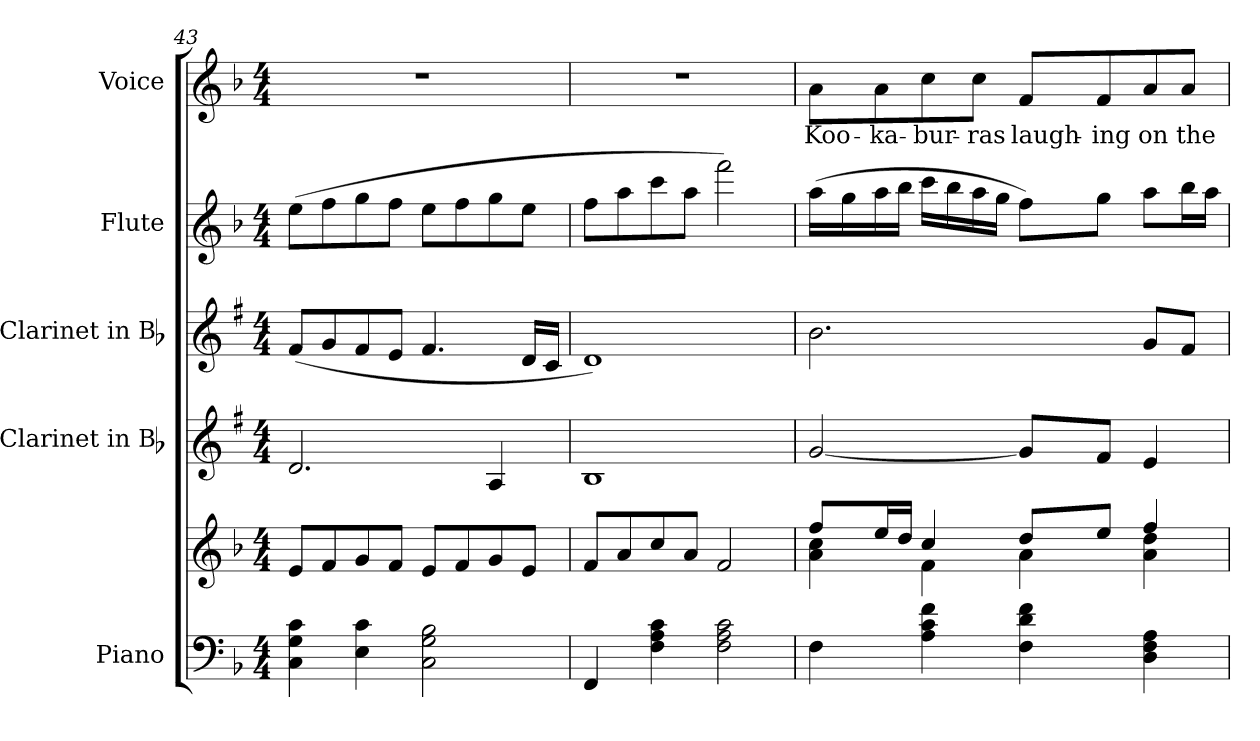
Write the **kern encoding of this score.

**kern	**kern	**kern	**kern	**kern	**kern	**text
*part5	*part5	*part4	*part3	*part2	*part1	*part1
*staff6	*staff5	*staff4	*staff3	*staff2	*staff1	*staff1
*I"Piano	*	*I"Clarinet in Bb	*I"Clarinet in Bb	*I"Flute	*I"Voice	*
*I'Pno.	*	*I'Cl.	*I'Cl.	*I'Fl.	*I'Voice	*
*clefF4	*clefG2	*clefG2	*clefG2	*clefG2	*clefG2	*
*	*	*ITrd1c2	*ITrd1c2	*	*	*
*k[b-]	*k[b-]	*k[b-]	*k[b-]	*k[b-]	*k[b-]	*
*F:	*F:	*F:	*F:	*F:	*F:	*
*M4/4	*M4/4	*M4/4	*M4/4	*M4/4	*M4/4	*
=43	=43	=43	=43	=43	=43	=43
4Ci\ 4Gi 4ci	8ei/L	2.ci/	(8ei/L	(8eei\L	1r	.
.	8fi/	.	8fi/	8ffi\	.	.
4Ei\ 4ci	8gi/	.	8ei/	8ggi\	.	.
.	8fi/J	.	8di/J	8ffi\J	.	.
2Ci\ 2Gi 2B-i	8ei/L	.	4.ei/	8eei\L	.	.
.	8fi/	.	.	8ffi\	.	.
.	8gi/	4Gi/	.	8ggi\	.	.
.	8ei/J	.	16ci/LL	8eei\J	.	.
.	.	.	16B-i/JJ	.	.	.
=44	=44	=44	=44	=44	=44	=44
4FFi/	8fi/L	1Ai	1ci)	8ffi\L	1r	.
.	8ai/	.	.	8aai\	.	.
4Fi\ 4Ai 4ci	8cci/	.	.	8ccci\	.	.
.	8ai/J	.	.	8aai\J	.	.
2Fi\ 2Ai 2ci	2fi/	.	.	2fffi\)	.	.
=45	=45	=45	=45	=45	=45	=45
*	*^	*	*	*	*	*
!	!	!	!	!	!	!	!LO:LY:b:color=#000000
4Fi\	8ffi/L	4ai\ 4cci	[2fi/	2.ai\	(16aai\LL	8ai\L	Koo-
.	.	.	.	.	16ggi\	.	.
!	!	!	!	!	!	!	!LO:LY:b:color=#000000
.	16eei/L	.	.	.	16aai\	8ai\	-ka-
.	16ddi/JJ	.	.	.	16bb-i\JJ	.	.
!	!	!	!	!	!	!	!LO:LY:b:color=#000000
4Ai\ 4ci 4fi	4cci/	4fi\	.	.	16ccci\LL	8cci\	-bur-
.	.	.	.	.	16bb-i\	.	.
!	!	!	!	!	!	!	!LO:LY:b:color=#000000
.	.	.	.	.	16aai\	8cci\J	-ras
.	.	.	.	.	16ggi\JJ	.	.
!	!	!	!	!	!	!	!LO:LY:b:color=#000000
4Fi\ 4di 4fi	8ddi/L	4ai\	8fi/L]	.	8ffi\L)	8fi/L	laugh-
!	!	!	!	!	!	!	!LO:LY:b:color=#000000
.	8eei/J	.	8ei/J	.	8ggi\J	8fi/	-ing
!	!	!	!	!	!	!	!LO:LY:b:color=#000000
4Di\ 4Fi 4Ai	4ffi/	4ai\ 4ddi	4di/	8fi/L	8aai\L	8ai/	on
!	!	!	!	!	!	!	!LO:LY:b:color=#000000
.	.	.	.	8ei/J	16bb-i\L	8ai/J	the
.	.	.	.	.	16aai\JJ	.	.
*	*v	*v	*	*	*	*	*
=	=	=	=	=	=	=
*-	*-	*-	*-	*-	*-	*-
